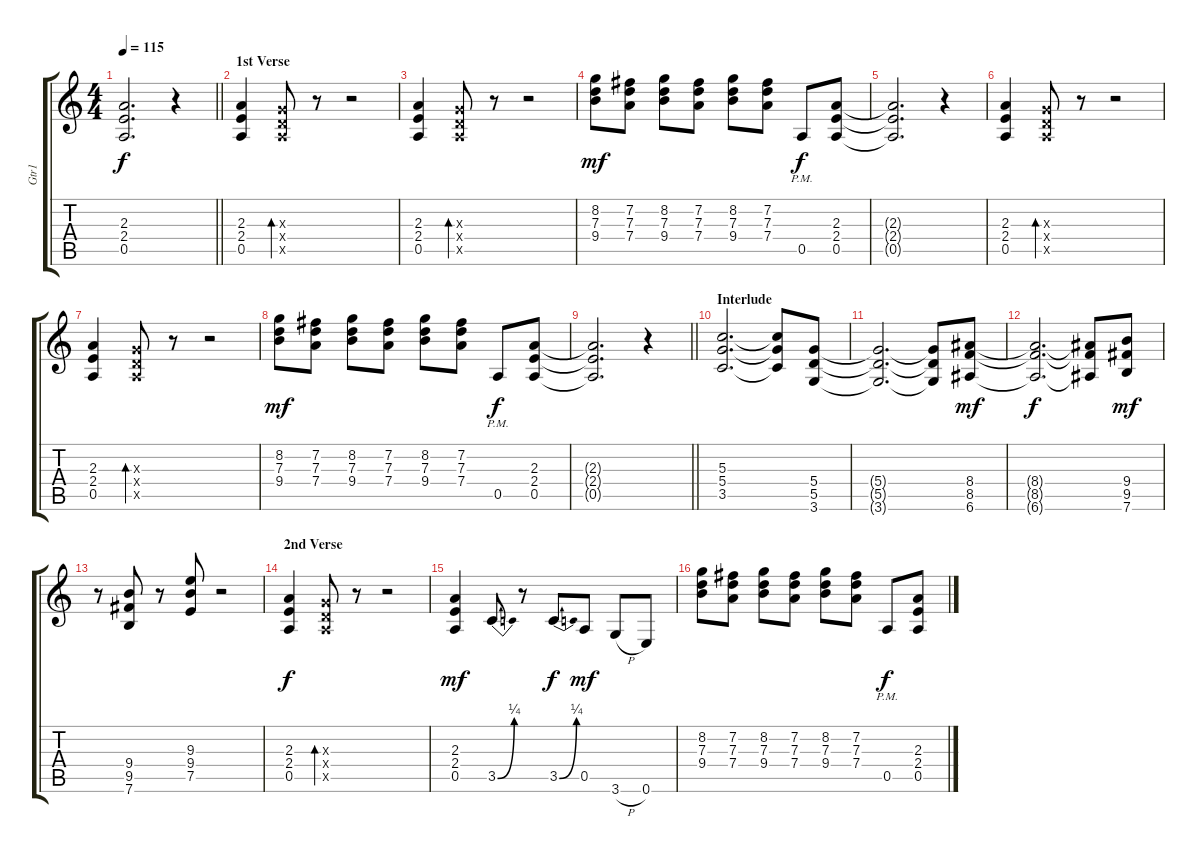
\track ("Gtr1" "Gtr1") {instrument overdrivenguitar}
\staff {score tabs}
\tuning (E4 B3 G3 D3 A2 E2) {hide}
\ts (4 4)
\tempo 115
\clef g2
\barLineRight lightlight
\ks c
(2.3{t} 2.4{t} 0.5{t}).2{d dy f} r.4 |
\section ("" "1st Verse")
(2.3 2.4 0.5).4 (0.3{x} 0.4{x} 0.5{x}).8{bd 240} r.8 r.2 |
(2.3 2.4 0.5).4 (0.3{x} 0.4{x} 0.5{x}).8{bd 240} r.8 r.2 |
(8.2 7.3 9.4).8{dy mf} (7.2 7.3 7.4).8 (8.2 7.3 9.4).8 (7.2 7.3 7.4).8 (8.2 7.3 9.4).8 (7.2 7.3 7.4).8 0.5{pm}.8{dy f} (2.3 2.4 0.5).8 |
(2.3{t} 2.4{t} 0.5{t}).2{d} r.4 |
(2.3 2.4 0.5).4 (0.3{x} 0.4{x} 0.5{x}).8{bd 240} r.8 r.2 |
(2.3 2.4 0.5).4 (0.3{x} 0.4{x} 0.5{x}).8{bd 240} r.8 r.2 |
(8.2 7.3 9.4).8{dy mf} (7.2 7.3 7.4).8 (8.2 7.3 9.4).8 (7.2 7.3 7.4).8 (8.2 7.3 9.4).8 (7.2 7.3 7.4).8 0.5{pm}.8{dy f} (2.3 2.4 0.5).8 |
\barLineRight lightlight
(2.3{t} 2.4{t} 0.5{t}).2{d} r.4 |
\section ("" "Interlude")
(5.3 5.4 3.5).2{d} (5.3{t} 5.4{t} 3.5{t}).8 (5.4 5.5 3.6).8 |
(5.4{t} 5.5{t} 3.6{t}).2{d} (5.4{t} 5.5{t} 3.6{t}).8 (8.4 8.5 6.6).8{dy mf} |
(8.4{t} 8.5{t} 6.6{t}).2{d dy f} (8.4{t} 8.5{t} 6.6{t}).8 (9.4 9.5 7.6).8{dy mf} |
r.8 (9.4 9.5 7.6).8 r.8 (9.3 9.4 7.5).8 r.2 |
\section ("" "2nd Verse")
(2.3 2.4 0.5).4{dy f} (0.3{x} 0.4{x} 0.5{x}).8{bd 240} r.8 r.2 |
(2.3 2.4 0.5).4{dy mf} 3.5{be (bend 0 0 60 1)}.8 r.8 3.5{be (bend 0 0 60 1)}.8{dy f} 0.5.8{dy mf} 3.6{h}.8 0.6.8 |
(8.2 7.3 9.4).8 (7.2 7.3 7.4).8 (8.2 7.3 9.4).8 (7.2 7.3 7.4).8 (8.2 7.3 9.4).8 (7.2 7.3 7.4).8 0.5{pm}.8{dy f} (2.3 2.4 0.5).8
